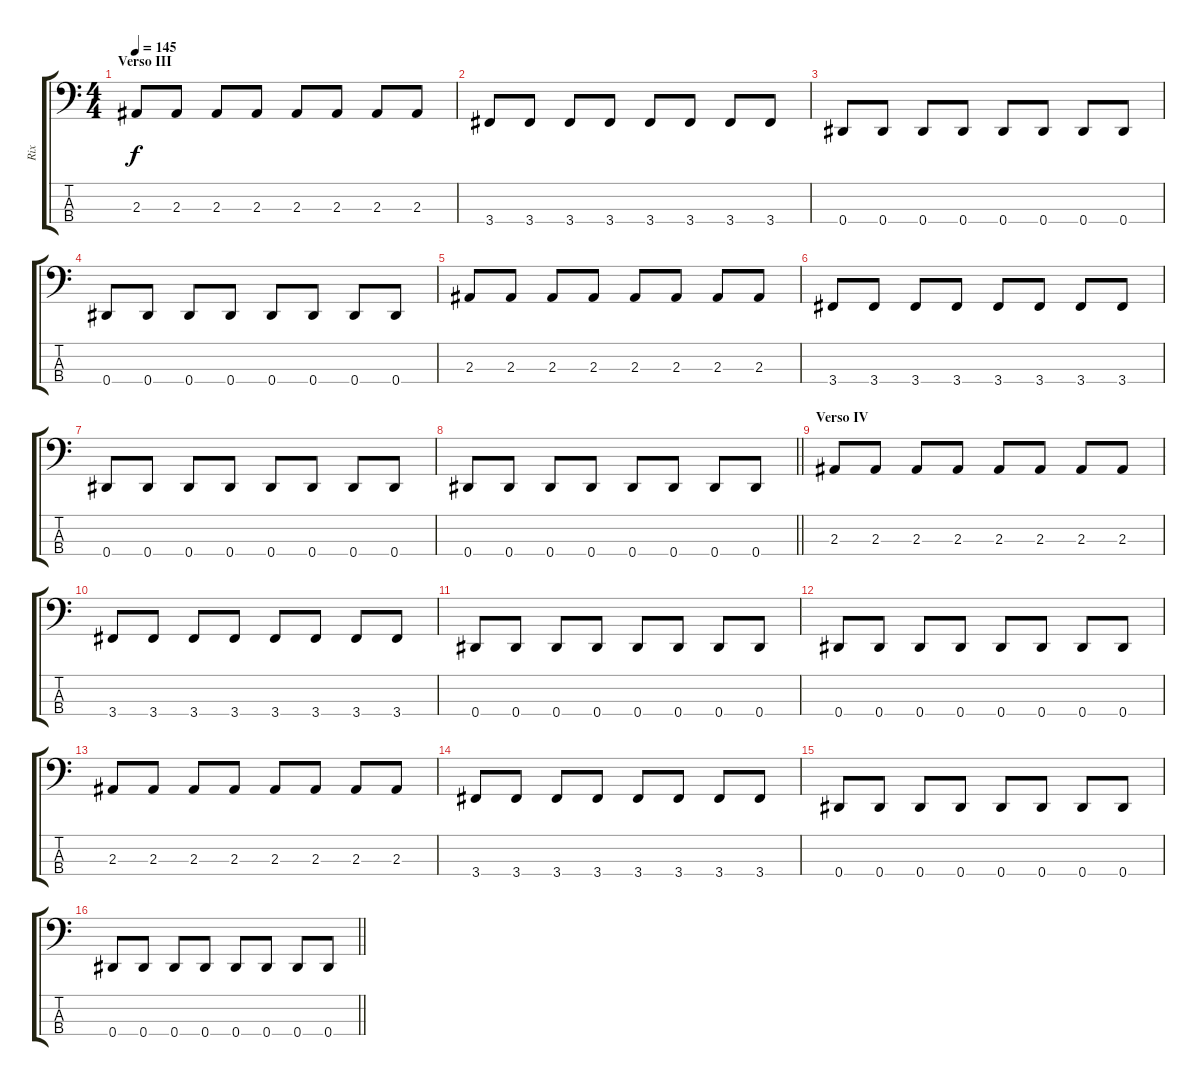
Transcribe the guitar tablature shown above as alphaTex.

\track ("Rix" "Rix") {instrument electricbasspick}
\staff {score tabs}
\tuning (Gb2 Db2 Ab1 Eb1) {hide}
\ts (4 4)
\section ("" "Verso III")
\tempo 145
\clef f4
\ks c
2.3.8{dy f} 2.3.8 2.3.8 2.3.8 2.3.8 2.3.8 2.3.8 2.3.8 |
3.4.8 3.4.8 3.4.8 3.4.8 3.4.8 3.4.8 3.4.8 3.4.8 |
0.4.8 0.4.8 0.4.8 0.4.8 0.4.8 0.4.8 0.4.8 0.4.8 |
0.4.8 0.4.8 0.4.8 0.4.8 0.4.8 0.4.8 0.4.8 0.4.8 |
2.3.8 2.3.8 2.3.8 2.3.8 2.3.8 2.3.8 2.3.8 2.3.8 |
3.4.8 3.4.8 3.4.8 3.4.8 3.4.8 3.4.8 3.4.8 3.4.8 |
0.4.8 0.4.8 0.4.8 0.4.8 0.4.8 0.4.8 0.4.8 0.4.8 |
\barLineRight lightlight
0.4.8 0.4.8 0.4.8 0.4.8 0.4.8 0.4.8 0.4.8 0.4.8 |
\section ("" "Verso IV")
2.3.8 2.3.8 2.3.8 2.3.8 2.3.8 2.3.8 2.3.8 2.3.8 |
3.4.8 3.4.8 3.4.8 3.4.8 3.4.8 3.4.8 3.4.8 3.4.8 |
0.4.8 0.4.8 0.4.8 0.4.8 0.4.8 0.4.8 0.4.8 0.4.8 |
0.4.8 0.4.8 0.4.8 0.4.8 0.4.8 0.4.8 0.4.8 0.4.8 |
2.3.8 2.3.8 2.3.8 2.3.8 2.3.8 2.3.8 2.3.8 2.3.8 |
3.4.8 3.4.8 3.4.8 3.4.8 3.4.8 3.4.8 3.4.8 3.4.8 |
0.4.8 0.4.8 0.4.8 0.4.8 0.4.8 0.4.8 0.4.8 0.4.8 |
\barLineRight lightlight
0.4.8 0.4.8 0.4.8 0.4.8 0.4.8 0.4.8 0.4.8 0.4.8
